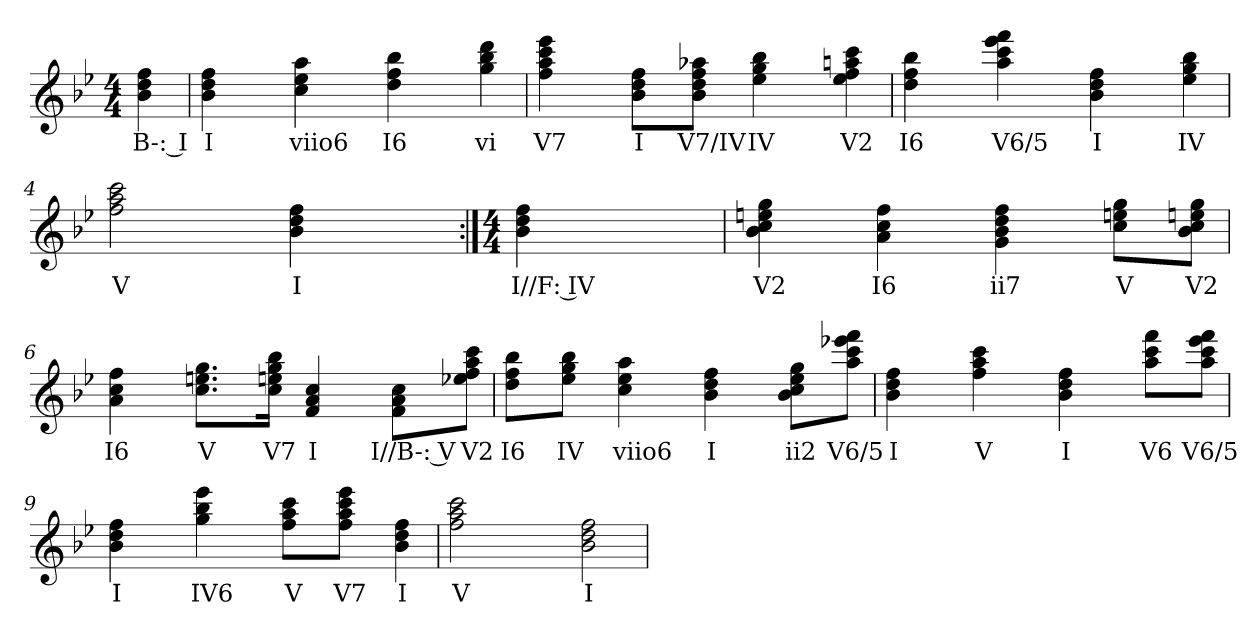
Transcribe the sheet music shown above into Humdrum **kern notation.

**kern	**text
*part1	*part1
*staff1	*staff1
*k[b-e-]	*
*B-:	*
*M4/4	*
=	=
4b- 4dd 4ff	B-: I
=1	=1
4b- 4dd 4ff	I
4ryy	.
4cc 4ee- 4aa	viio6
4ryy	.
4dd 4ff 4bb-	I6
4ryy	.
4gg 4bb- 4ddd	vi
=2	=2
4ff 4aa 4ccc 4eee-	V7
4ryy	.
8b- 8dd 8ffL	I
8ryy	.
8b- 8dd 8ff 8aa-XJ	V7/IV
8ryy	.
4ee- 4gg 4bb-	IV
4ryy	.
4ee- 4ff 4aan 4ccc	V2
=3	=3
4dd 4ff 4bb-	I6
4ryy	.
4aa 4ccc 4eee- 4fff	V6/5
4ryy	.
4b- 4dd 4ff	I
4ryy	.
4ee- 4gg 4bb-	IV
=4a	=4a
2ff 2aa 2ccc	V
2ryy	.
4b- 4dd 4ff	I
4ryy	.
4ryy	.
=4b:|!	=4b:|!
*M4/4	*
4b- 4dd 4ff	I//F: IV
4ryy	.
2ryy	.
=5	=5
4b- 4cc 4een 4gg	V2
4ryy	.
4a 4cc 4ff	I6
4ryy	.
4g 4b- 4dd 4ff	ii7
4ryy	.
8cc 8een 8ggL	V
8ryy	.
8b- 8cc 8een 8ggJ	V2
=6	=6
4a 4cc 4ff	I6
4ryy	.
8.cc 8.een 8.ggL	V
8.ryy	.
16cc 16een 16gg 16bb-Jk	V7
16ryy	.
4f 4a 4cc	I
4ryy	.
8f 8a 8ccL	I//B-: V
8ryy	.
8ee-X 8ff 8aa 8cccJ	V2
=7	=7
8dd 8ff 8bb-L	I6
8ryy	.
8ee- 8gg 8bb-J	IV
8ryy	.
4cc 4ee- 4aa	viio6
4ryy	.
4b- 4dd 4ff	I
4ryy	.
8b- 8cc 8ee- 8ggL	ii2
8ryy	.
8aa 8ccc 8eee-X 8fffJ	V6/5
=8	=8
4b- 4dd 4ff	I
4ryy	.
4ff 4aa 4ccc	V
4ryy	.
4b- 4dd 4ff	I
4ryy	.
8aa 8ccc 8fffL	V6
8ryy	.
8aa 8ccc 8eee- 8fffJ	V6/5
=9	=9
4b- 4dd 4ff	I
4ryy	.
4gg 4bb- 4eee-	IV6
4ryy	.
8ff 8aa 8cccL	V
8ryy	.
8ff 8aa 8ccc 8eee-J	V7
8ryy	.
4b- 4dd 4ff	I
=10	=10
2ff 2aa 2ccc	V
2ryy	.
2b- 2dd 2ff	I
=	=
*-	*-
